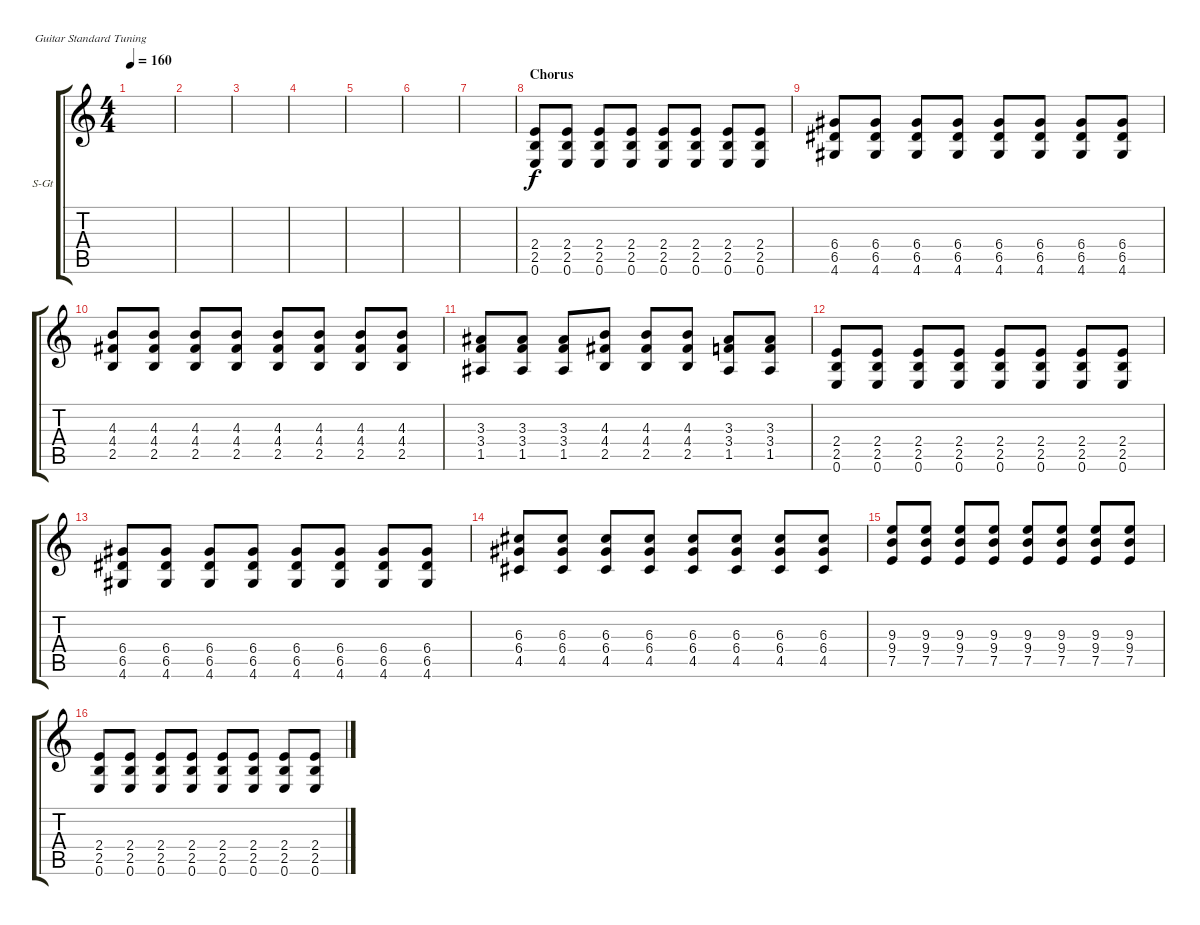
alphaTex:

\defaultSystemsLayout 4
\bracketExtendMode groupsimilarinstruments
\firstSystemTrackNameOrientation horizontal
\otherSystemsTrackNameOrientation horizontal
\track ("Solo Guitar" "S-Gt") {instrument distortionguitar}
\staff {score tabs}
\tuning (E4 B3 G3 D3 A2 E2)
\ts (4 4)
\tempo 160
\clef g2
\scale
0.333333
\ks c
|
\scale
0.333333 |
\scale
0.333333 |
\scale
0.333333 |
\scale
0.333333 |
\scale
0.333333 |
\scale
0.333333 |
\section ("" "Chorus")
\scale
0.333333 (2.5 2.4 0.6).8 (2.5 2.4 0.6).8 (2.5 2.4 0.6).8 (2.5 2.4 0.6).8 (2.5 2.4 0.6).8 (2.5 2.4 0.6).8 (2.5 2.4 0.6).8 (2.5 2.4 0.6).8 |
\scale
0.333333 (4.6 6.5 6.4).8 (4.6 6.5 6.4).8 (4.6 6.5 6.4).8 (4.6 6.5 6.4).8 (4.6 6.5 6.4).8 (4.6 6.5 6.4).8 (4.6 6.5 6.4).8 (4.6 6.5 6.4).8 |
\scale
0.333333 (2.5 4.4 4.3).8 (2.5 4.4 4.3).8 (2.5 4.4 4.3).8 (2.5 4.4 4.3).8 (2.5 4.4 4.3).8 (2.5 4.4 4.3).8 (2.5 4.4 4.3).8 (2.5 4.4 4.3).8 |
\scale
0.333333 (1.5 3.4 3.3).8 (1.5 3.4 3.3).8 (1.5 3.4 3.3).8 (2.5 4.4 4.3).8 (2.5 4.4 4.3).8 (2.5 4.4 4.3).8 (1.5 3.4 3.3).8 (1.5 3.4 3.3).8 |
\scale
0.333333 (2.5 2.4 0.6).8 (2.5 2.4 0.6).8 (2.5 2.4 0.6).8 (2.5 2.4 0.6).8 (2.5 2.4 0.6).8 (2.5 2.4 0.6).8 (2.5 2.4 0.6).8 (2.5 2.4 0.6).8 |
\scale
0.333333 (4.6 6.5 6.4).8 (4.6 6.5 6.4).8 (4.6 6.5 6.4).8 (4.6 6.5 6.4).8 (4.6 6.5 6.4).8 (4.6 6.5 6.4).8 (4.6 6.5 6.4).8 (4.6 6.5 6.4).8 |
\scale
0.333333 (4.5 6.4 6.3).8 (4.5 6.4 6.3).8 (4.5 6.4 6.3).8 (4.5 6.4 6.3).8 (4.5 6.4 6.3).8 (4.5 6.4 6.3).8 (4.5 6.4 6.3).8 (4.5 6.4 6.3).8 |
\scale
0.333333 (7.5 9.4 9.3).8 (7.5 9.4 9.3).8 (7.5 9.4 9.3).8 (7.5 9.4 9.3).8 (7.5 9.4 9.3).8 (7.5 9.4 9.3).8 (7.5 9.4 9.3).8 (7.5 9.4 9.3).8 |
(2.5 2.4 0.6).8 (2.5 2.4 0.6).8 (2.5 2.4 0.6).8 (2.5 2.4 0.6).8 (2.5 2.4 0.6).8 (2.5 2.4 0.6).8 (2.5 2.4 0.6).8 (2.5 2.4 0.6).8
